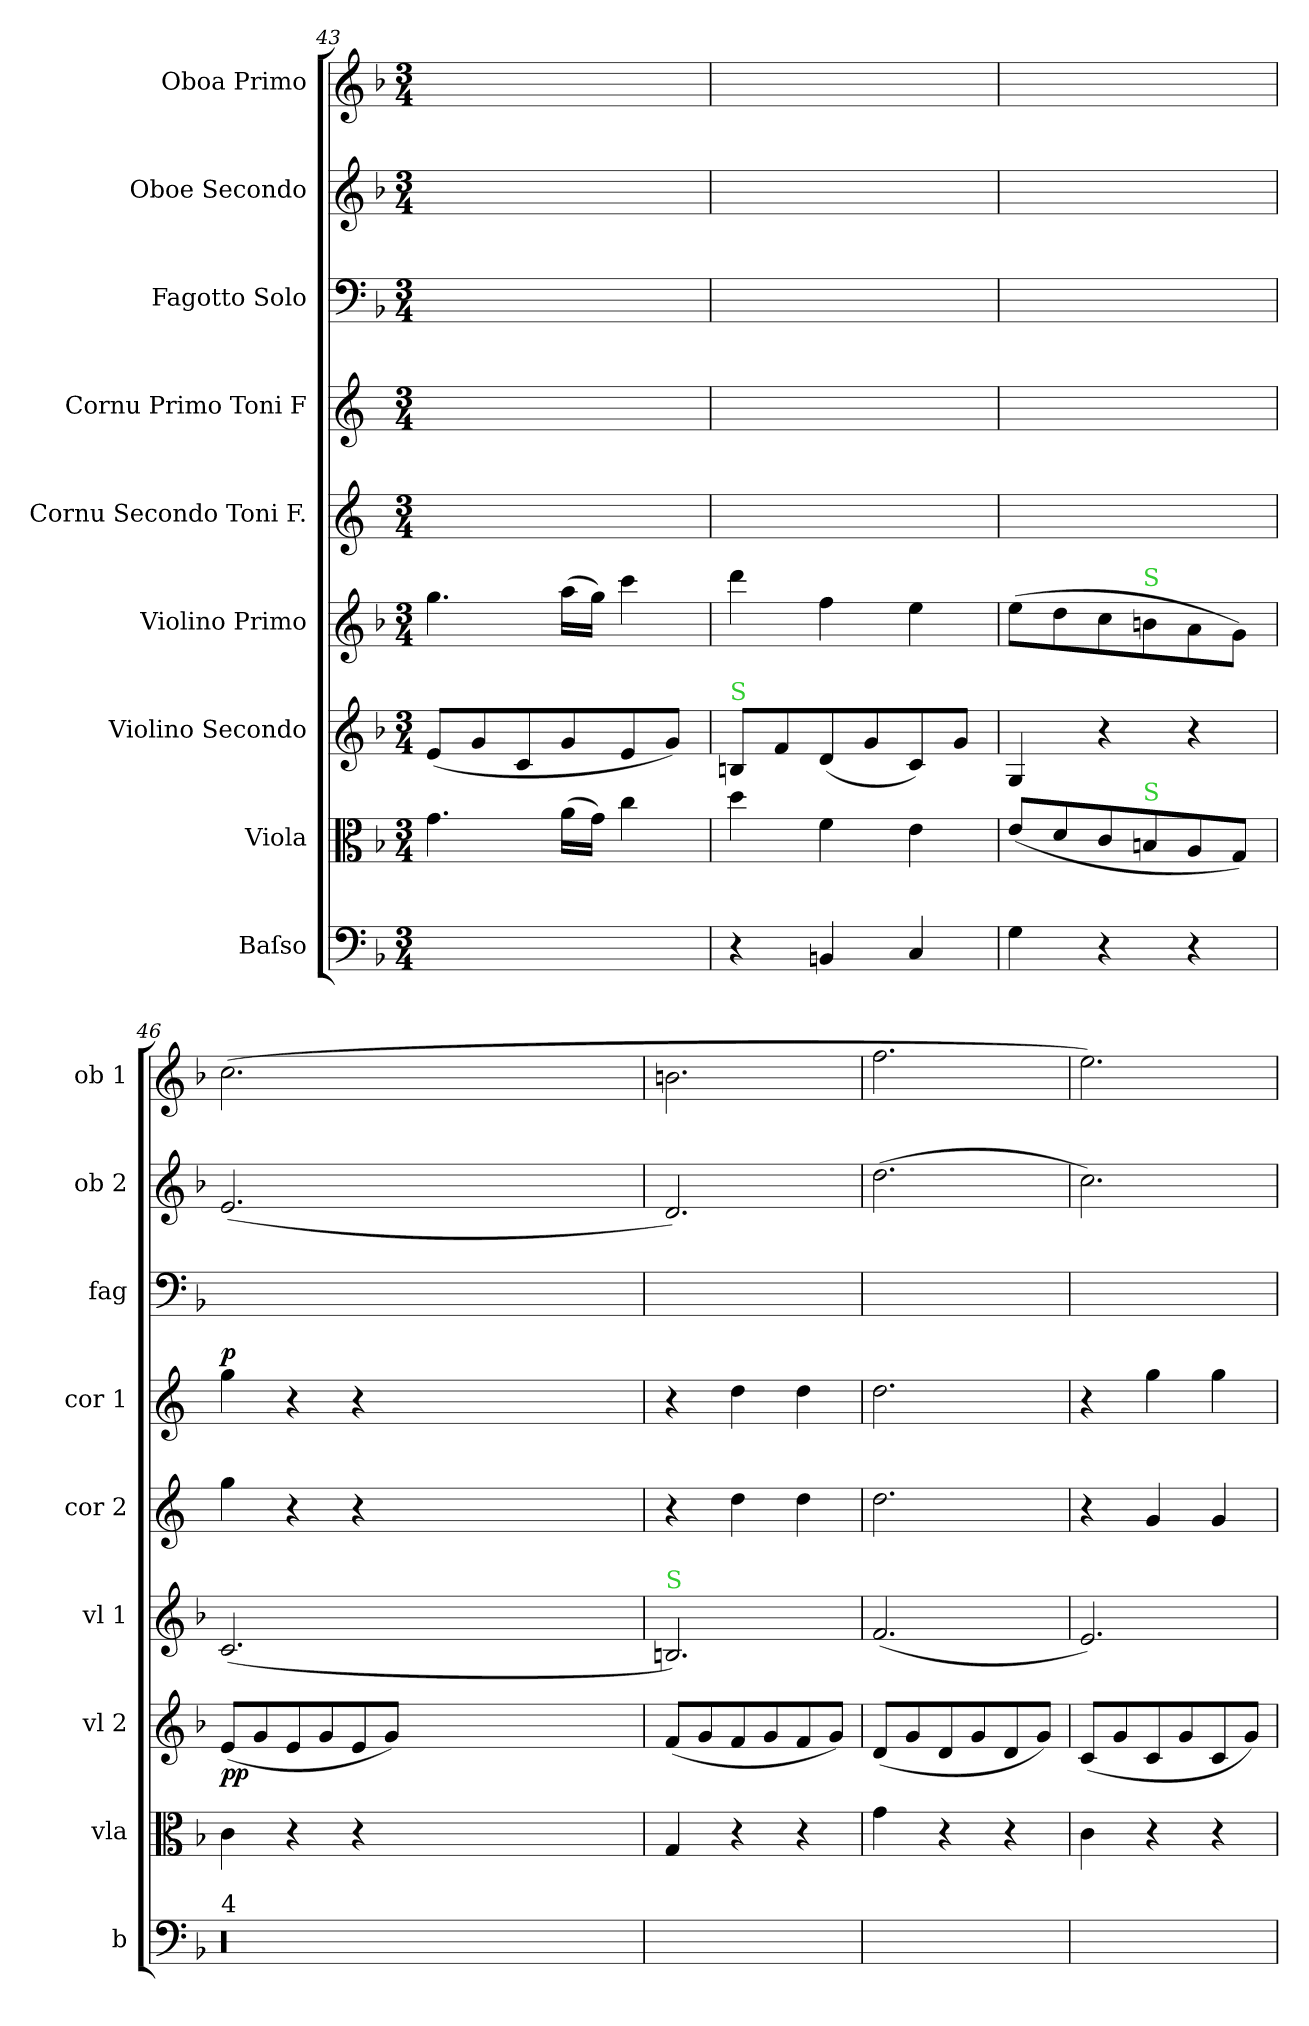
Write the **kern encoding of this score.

**kern	**kern	**kern	**dynam	**kern	**kern	**dynam	**kern	**dynam	**kern	**kern	**dynam	**kern	**dynam
*part9	*part8	*part7	*part7	*part6	*part5	*part5	*part4	*part4	*part3	*part2	*part2	*part1	*part1
*staff9	*staff8	*staff7	*staff7	*staff6	*staff5	*staff5	*staff4	*staff4	*staff3	*staff2	*staff2	*staff1	*staff1
*I"Baſso	*I"Viola	*I"Violino Secondo	*	*I"Violino Primo	*I"Cornu Secondo Toni F.	*	*I"Cornu Primo Toni F	*	*I"Fagotto Solo	*I"Oboe Secondo	*	*I"Oboa Primo	*
*I'b	*I'vla	*I'vl 2	*	*I'vl 1	*I'cor 2	*	*I'cor 1	*	*I'fag	*I'ob 2	*	*I'ob 1	*
*clefF4	*clefC3	*clefG2	*	*clefG2	*clefG2	*	*clefG2	*	*clefF4	*clefG2	*	*clefG2	*
*	*	*	*	*	*ITrd4c7	*	*ITrd4c7	*	*	*	*	*	*
*k[b-]	*k[b-]	*k[b-]	*	*k[b-]	*k[b-]	*	*k[b-]	*	*k[b-]	*k[b-]	*	*k[b-]	*
*F:	*F:	*F:	*	*F:	*F:	*	*F:	*	*F:	*F:	*	*F:	*
*M3/4	*M3/4	*M3/4	*	*M3/4	*M3/4	*	*M3/4	*	*M3/4	*M3/4	*	*M3/4	*
=43	=43	=43	=43	=43	=43	=43	=43	=43	=43	=43	=43	=43	=43
2.ryy	4.g\	(8e/L	.	4.gg\	2.ryy	.	2.ryy	.	2.ryy	2.ryy	.	2.ryy	.
.	.	8g/	.	.	.	.	.	.	.	.	.	.	.
.	.	8c/	.	.	.	.	.	.	.	.	.	.	.
.	(16a\LL	8g/	.	(16aa\LL	.	.	.	.	.	.	.	.	.
.	16g\JJ)	.	.	16gg\JJ)	.	.	.	.	.	.	.	.	.
.	4cc\	8e/	.	4ccc\	.	.	.	.	.	.	.	.	.
.	.	8g/J)	.	.	.	.	.	.	.	.	.	.	.
=44	=44	=44	=44	=44	=44	=44	=44	=44	=44	=44	=44	=44	=44
!	!	!LO:TX:a:color=limegreen:t=S	!	!	!	!	!	!	!	!	!	!	!
4r	4dd\	8Bn/L	.	4ddd\	2.ryy	.	2.ryy	.	2.ryy	2.ryy	.	2.ryy	.
.	.	8f/	.	.	.	.	.	.	.	.	.	.	.
4BBn/	4f\	(8d/	.	4ff\	.	.	.	.	.	.	.	.	.
.	.	8g/	.	.	.	.	.	.	.	.	.	.	.
4C/	4e\	8c/)	.	4ee\	.	.	.	.	.	.	.	.	.
.	.	8g/J	.	.	.	.	.	.	.	.	.	.	.
=45	=45	=45	=45	=45	=45	=45	=45	=45	=45	=45	=45	=45	=45
4G\	(8e/L	4G/	.	(8ee\L	2.ryy	.	2.ryy	.	2.ryy	2.ryy	.	2.ryy	.
.	8d/	.	.	8dd\	.	.	.	.	.	.	.	.	.
4r	8c/	4r	.	8cc\	.	.	.	.	.	.	.	.	.
!	!	!	!	!LO:TX:a:color=limegreen:t=S	!	!	!	!	!	!	!	!	!
!	!LO:TX:a:color=limegreen:t=S	!	!	!	!	!	!	!	!	!	!	!	!
.	8Bn/	.	.	8bn\	.	.	.	.	.	.	.	.	.
4r	8A/	4r	.	8a\	.	.	.	.	.	.	.	.	.
.	8G/J)	.	.	8g\J)	.	.	.	.	.	.	.	.	.
=46	=46	=46	=46	=46	=46	=46	=46	=46	=46	=46	=46	=46	=46
!LO:TX:a:t=4	!	!	!	!	!	!	!	!	!	!	!	!	!
!LO:N:vis=00	!	!	!	!	!	!LO:DY:b	!	!LO:DY:a	!	!	!LO:DY:b	!	!LO:DY:b
0.r	4c\	(8e/L	pp	(2.c/	4cc\	pia	4cc\	p	2.ryy	(2.e/	pia	(2.cc\	dolce p&colon;
.	.	8g/	.	.	.	.	.	.	.	.	.	.	.
.	4r	8e/	.	.	4r	.	4r	.	.	.	.	.	.
.	.	8g/	.	.	.	.	.	.	.	.	.	.	.
.	4r	8e/	.	.	4r	.	4r	.	.	.	.	.	.
.	.	8g/J)	.	.	.	.	.	.	.	.	.	.	.
.	0ryy	0ryy	.	0ryy	0ryy	.	0ryy	.	0ryy	0ryy	.	0ryy	.
.	4ryy	4ryy	.	4ryy	4ryy	.	4ryy	.	4ryy	4ryy	.	4ryy	.
=47	=47	=47	=47	=47	=47	=47	=47	=47	=47	=47	=47	=47	=47
!	!	!	!	!LO:TX:a:color=limegreen:t=S	!	!	!	!	!	!	!	!	!
2.ryy	4G/	(8f/L	.	2.Bn/)	4r	.	4r	.	2.ryy	2.d/)	.	2.bn\	.
.	.	8g/	.	.	.	.	.	.	.	.	.	.	.
.	4r	8f/	.	.	4g\	.	4g\	.	.	.	.	.	.
.	.	8g/	.	.	.	.	.	.	.	.	.	.	.
.	4r	8f/	.	.	4g\	.	4g\	.	.	.	.	.	.
.	.	8g/J)	.	.	.	.	.	.	.	.	.	.	.
=48	=48	=48	=48	=48	=48	=48	=48	=48	=48	=48	=48	=48	=48
2.ryy	4g\	(8d/L	.	(2.f/	2.g\	.	2.g\	.	2.ryy	(2.dd\	.	2.ff\	.
.	.	8g/	.	.	.	.	.	.	.	.	.	.	.
.	4r	8d/	.	.	.	.	.	.	.	.	.	.	.
.	.	8g/	.	.	.	.	.	.	.	.	.	.	.
.	4r	8d/	.	.	.	.	.	.	.	.	.	.	.
.	.	8g/J)	.	.	.	.	.	.	.	.	.	.	.
=49	=49	=49	=49	=49	=49	=49	=49	=49	=49	=49	=49	=49	=49
2.ryy	4c\	(8c/L	.	2.e/)	4r	.	4r	.	2.ryy	2.cc\)	.	2.ee\)	.
.	.	8g/	.	.	.	.	.	.	.	.	.	.	.
.	4r	8c/	.	.	4c/	.	4cc\	.	.	.	.	.	.
.	.	8g/	.	.	.	.	.	.	.	.	.	.	.
.	4r	8c/	.	.	4c/	.	4cc\	.	.	.	.	.	.
.	.	8g/J)	.	.	.	.	.	.	.	.	.	.	.
=	=	=	=	=	=	=	=	=	=	=	=	=	=
*-	*-	*-	*-	*-	*-	*-	*-	*-	*-	*-	*-	*-	*-
